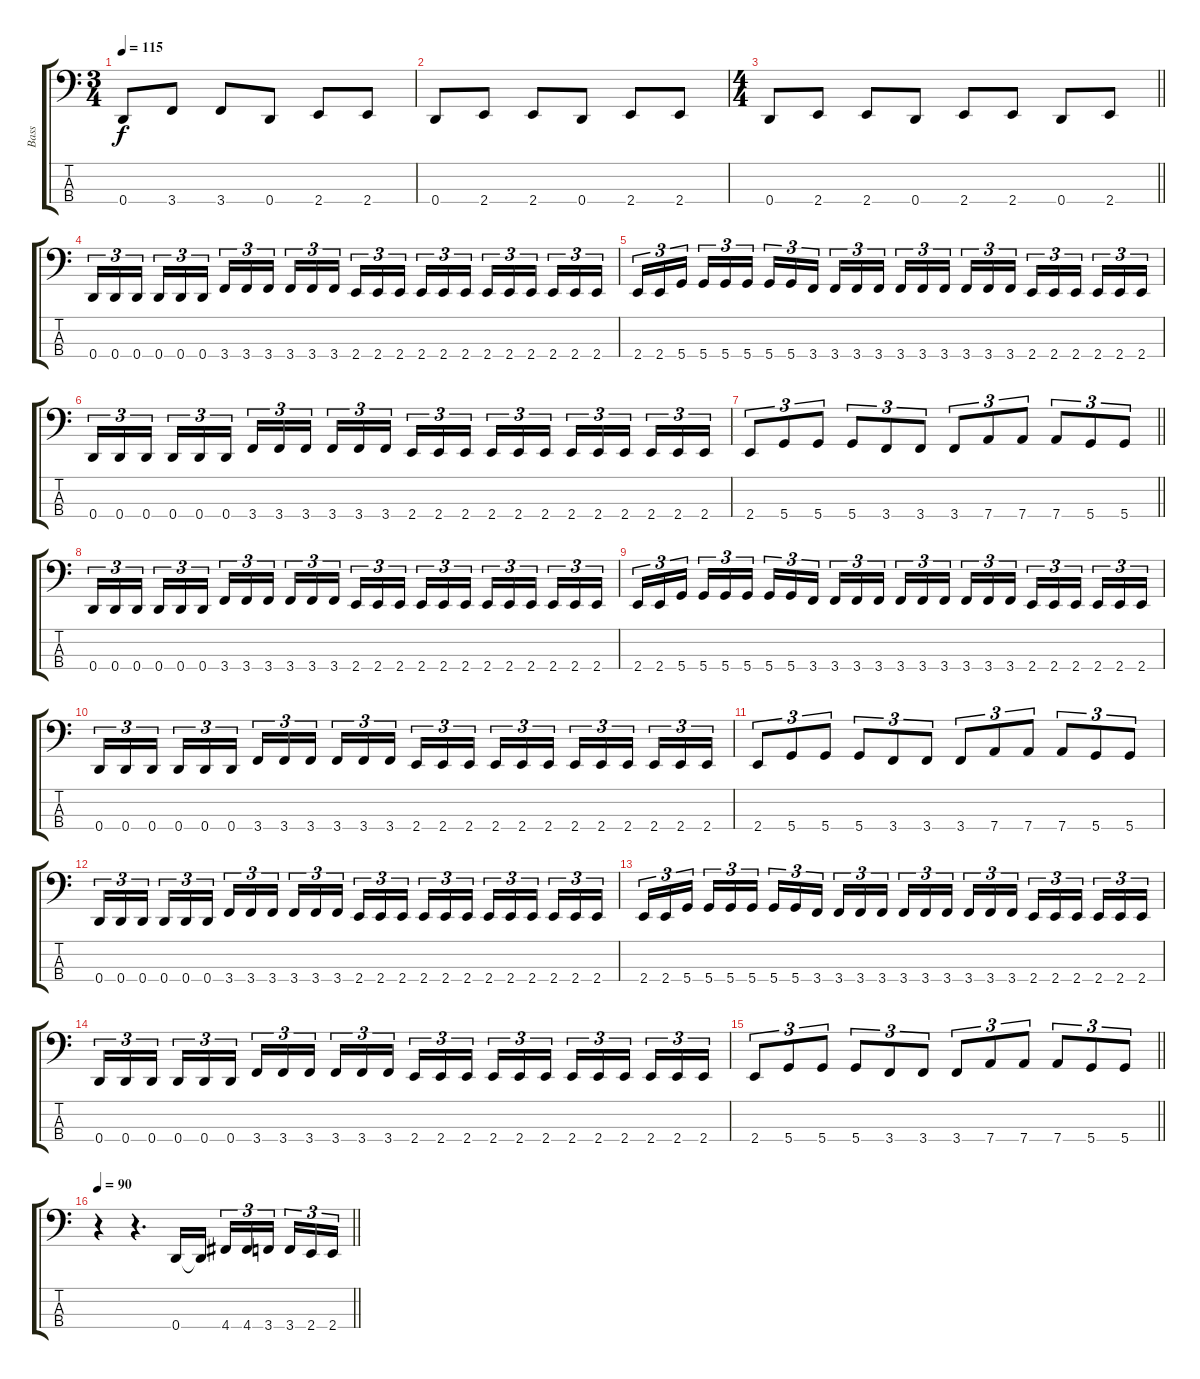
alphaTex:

\track ("Bass" "Bass") {instrument electricbassfinger}
\staff {score tabs}
\tuning (F2 C2 G1 D1) {hide}
\ts (3 4)
\tempo 115
\clef f4
\ks c
0.4.8{dy f} 3.4.8 3.4.8 0.4.8 2.4.8 2.4.8 |
0.4.8 2.4.8 2.4.8 0.4.8 2.4.8 2.4.8 |
\ts (4 4)
\barLineRight lightlight
0.4.8 2.4.8 2.4.8 0.4.8 2.4.8 2.4.8 0.4.8 2.4.8 |
\section ("" "")
0.4.16{tu (3 2)} 0.4.16{tu (3 2)} 0.4.16{tu (3 2) beam splitsecondary} 0.4.16{tu (3 2)} 0.4.16{tu (3 2)} 0.4.16{tu (3 2)} 3.4.16{tu (3 2)} 3.4.16{tu (3 2)} 3.4.16{tu (3 2) beam splitsecondary} 3.4.16{tu (3 2)} 3.4.16{tu (3 2)} 3.4.16{tu (3 2)} 2.4.16{tu (3 2)} 2.4.16{tu (3 2)} 2.4.16{tu (3 2) beam splitsecondary} 2.4.16{tu (3 2)} 2.4.16{tu (3 2)} 2.4.16{tu (3 2)} 2.4.16{tu (3 2)} 2.4.16{tu (3 2)} 2.4.16{tu (3 2) beam splitsecondary} 2.4.16{tu (3 2)} 2.4.16{tu (3 2)} 2.4.16{tu (3 2)} |
2.4.16{tu (3 2)} 2.4.16{tu (3 2)} 5.4.16{tu (3 2) beam splitsecondary} 5.4.16{tu (3 2)} 5.4.16{tu (3 2)} 5.4.16{tu (3 2)} 5.4.16{tu (3 2)} 5.4.16{tu (3 2)} 3.4.16{tu (3 2) beam splitsecondary} 3.4.16{tu (3 2)} 3.4.16{tu (3 2)} 3.4.16{tu (3 2)} 3.4.16{tu (3 2)} 3.4.16{tu (3 2)} 3.4.16{tu (3 2) beam splitsecondary} 3.4.16{tu (3 2)} 3.4.16{tu (3 2)} 3.4.16{tu (3 2)} 2.4.16{tu (3 2)} 2.4.16{tu (3 2)} 2.4.16{tu (3 2) beam splitsecondary} 2.4.16{tu (3 2)} 2.4.16{tu (3 2)} 2.4.16{tu (3 2)} |
0.4.16{tu (3 2)} 0.4.16{tu (3 2)} 0.4.16{tu (3 2) beam splitsecondary} 0.4.16{tu (3 2)} 0.4.16{tu (3 2)} 0.4.16{tu (3 2)} 3.4.16{tu (3 2)} 3.4.16{tu (3 2)} 3.4.16{tu (3 2) beam splitsecondary} 3.4.16{tu (3 2)} 3.4.16{tu (3 2)} 3.4.16{tu (3 2)} 2.4.16{tu (3 2)} 2.4.16{tu (3 2)} 2.4.16{tu (3 2) beam splitsecondary} 2.4.16{tu (3 2)} 2.4.16{tu (3 2)} 2.4.16{tu (3 2)} 2.4.16{tu (3 2)} 2.4.16{tu (3 2)} 2.4.16{tu (3 2) beam splitsecondary} 2.4.16{tu (3 2)} 2.4.16{tu (3 2)} 2.4.16{tu (3 2)} |
\barLineRight lightlight
2.4.8{tu (3 2)} 5.4.8{tu (3 2)} 5.4.8{tu (3 2)} 5.4.8{tu (3 2)} 3.4.8{tu (3 2)} 3.4.8{tu (3 2)} 3.4.8{tu (3 2)} 7.4.8{tu (3 2)} 7.4.8{tu (3 2)} 7.4.8{tu (3 2)} 5.4.8{tu (3 2)} 5.4.8{tu (3 2)} |
0.4.16{tu (3 2)} 0.4.16{tu (3 2)} 0.4.16{tu (3 2) beam splitsecondary} 0.4.16{tu (3 2)} 0.4.16{tu (3 2)} 0.4.16{tu (3 2)} 3.4.16{tu (3 2)} 3.4.16{tu (3 2)} 3.4.16{tu (3 2) beam splitsecondary} 3.4.16{tu (3 2)} 3.4.16{tu (3 2)} 3.4.16{tu (3 2)} 2.4.16{tu (3 2)} 2.4.16{tu (3 2)} 2.4.16{tu (3 2) beam splitsecondary} 2.4.16{tu (3 2)} 2.4.16{tu (3 2)} 2.4.16{tu (3 2)} 2.4.16{tu (3 2)} 2.4.16{tu (3 2)} 2.4.16{tu (3 2) beam splitsecondary} 2.4.16{tu (3 2)} 2.4.16{tu (3 2)} 2.4.16{tu (3 2)} |
2.4.16{tu (3 2)} 2.4.16{tu (3 2)} 5.4.16{tu (3 2) beam splitsecondary} 5.4.16{tu (3 2)} 5.4.16{tu (3 2)} 5.4.16{tu (3 2)} 5.4.16{tu (3 2)} 5.4.16{tu (3 2)} 3.4.16{tu (3 2) beam splitsecondary} 3.4.16{tu (3 2)} 3.4.16{tu (3 2)} 3.4.16{tu (3 2)} 3.4.16{tu (3 2)} 3.4.16{tu (3 2)} 3.4.16{tu (3 2) beam splitsecondary} 3.4.16{tu (3 2)} 3.4.16{tu (3 2)} 3.4.16{tu (3 2)} 2.4.16{tu (3 2)} 2.4.16{tu (3 2)} 2.4.16{tu (3 2) beam splitsecondary} 2.4.16{tu (3 2)} 2.4.16{tu (3 2)} 2.4.16{tu (3 2)} |
0.4.16{tu (3 2)} 0.4.16{tu (3 2)} 0.4.16{tu (3 2) beam splitsecondary} 0.4.16{tu (3 2)} 0.4.16{tu (3 2)} 0.4.16{tu (3 2)} 3.4.16{tu (3 2)} 3.4.16{tu (3 2)} 3.4.16{tu (3 2) beam splitsecondary} 3.4.16{tu (3 2)} 3.4.16{tu (3 2)} 3.4.16{tu (3 2)} 2.4.16{tu (3 2)} 2.4.16{tu (3 2)} 2.4.16{tu (3 2) beam splitsecondary} 2.4.16{tu (3 2)} 2.4.16{tu (3 2)} 2.4.16{tu (3 2)} 2.4.16{tu (3 2)} 2.4.16{tu (3 2)} 2.4.16{tu (3 2) beam splitsecondary} 2.4.16{tu (3 2)} 2.4.16{tu (3 2)} 2.4.16{tu (3 2)} |
2.4.8{tu (3 2)} 5.4.8{tu (3 2)} 5.4.8{tu (3 2)} 5.4.8{tu (3 2)} 3.4.8{tu (3 2)} 3.4.8{tu (3 2)} 3.4.8{tu (3 2)} 7.4.8{tu (3 2)} 7.4.8{tu (3 2)} 7.4.8{tu (3 2)} 5.4.8{tu (3 2)} 5.4.8{tu (3 2)} |
0.4.16{tu (3 2)} 0.4.16{tu (3 2)} 0.4.16{tu (3 2) beam splitsecondary} 0.4.16{tu (3 2)} 0.4.16{tu (3 2)} 0.4.16{tu (3 2)} 3.4.16{tu (3 2)} 3.4.16{tu (3 2)} 3.4.16{tu (3 2) beam splitsecondary} 3.4.16{tu (3 2)} 3.4.16{tu (3 2)} 3.4.16{tu (3 2)} 2.4.16{tu (3 2)} 2.4.16{tu (3 2)} 2.4.16{tu (3 2) beam splitsecondary} 2.4.16{tu (3 2)} 2.4.16{tu (3 2)} 2.4.16{tu (3 2)} 2.4.16{tu (3 2)} 2.4.16{tu (3 2)} 2.4.16{tu (3 2) beam splitsecondary} 2.4.16{tu (3 2)} 2.4.16{tu (3 2)} 2.4.16{tu (3 2)} |
2.4.16{tu (3 2)} 2.4.16{tu (3 2)} 5.4.16{tu (3 2) beam splitsecondary} 5.4.16{tu (3 2)} 5.4.16{tu (3 2)} 5.4.16{tu (3 2)} 5.4.16{tu (3 2)} 5.4.16{tu (3 2)} 3.4.16{tu (3 2) beam splitsecondary} 3.4.16{tu (3 2)} 3.4.16{tu (3 2)} 3.4.16{tu (3 2)} 3.4.16{tu (3 2)} 3.4.16{tu (3 2)} 3.4.16{tu (3 2) beam splitsecondary} 3.4.16{tu (3 2)} 3.4.16{tu (3 2)} 3.4.16{tu (3 2)} 2.4.16{tu (3 2)} 2.4.16{tu (3 2)} 2.4.16{tu (3 2) beam splitsecondary} 2.4.16{tu (3 2)} 2.4.16{tu (3 2)} 2.4.16{tu (3 2)} |
0.4.16{tu (3 2)} 0.4.16{tu (3 2)} 0.4.16{tu (3 2) beam splitsecondary} 0.4.16{tu (3 2)} 0.4.16{tu (3 2)} 0.4.16{tu (3 2)} 3.4.16{tu (3 2)} 3.4.16{tu (3 2)} 3.4.16{tu (3 2) beam splitsecondary} 3.4.16{tu (3 2)} 3.4.16{tu (3 2)} 3.4.16{tu (3 2)} 2.4.16{tu (3 2)} 2.4.16{tu (3 2)} 2.4.16{tu (3 2) beam splitsecondary} 2.4.16{tu (3 2)} 2.4.16{tu (3 2)} 2.4.16{tu (3 2)} 2.4.16{tu (3 2)} 2.4.16{tu (3 2)} 2.4.16{tu (3 2) beam splitsecondary} 2.4.16{tu (3 2)} 2.4.16{tu (3 2)} 2.4.16{tu (3 2)} |
\barLineRight lightlight
2.4.8{tu (3 2)} 5.4.8{tu (3 2)} 5.4.8{tu (3 2)} 5.4.8{tu (3 2)} 3.4.8{tu (3 2)} 3.4.8{tu (3 2)} 3.4.8{tu (3 2)} 7.4.8{tu (3 2)} 7.4.8{tu (3 2)} 7.4.8{tu (3 2)} 5.4.8{tu (3 2)} 5.4.8{tu (3 2)} |
\section ("" "")
\tempo 90
\barLineRight lightlight
r.4 r.4{d} 0.4.16 0.4{t}.16 4.4.16{tu (3 2)} 4.4.16{tu (3 2)} 3.4.16{tu (3 2) beam splitsecondary} 3.4.16{tu (3 2)} 2.4.16{tu (3 2)} 2.4.16{tu (3 2)}
